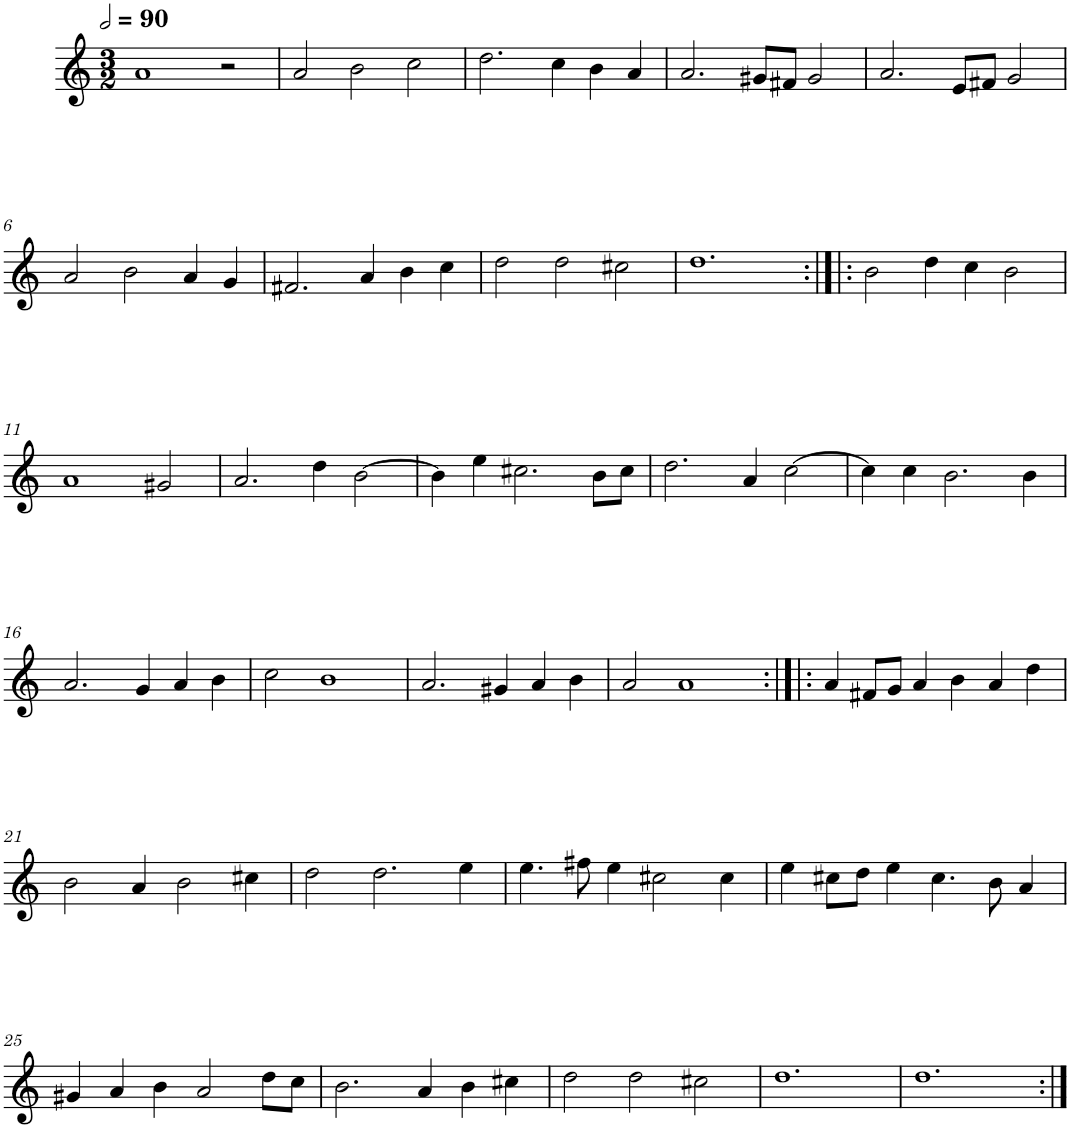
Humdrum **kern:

**kern
*part1
*staff1
*I"Cinq parties
*clefG2
*k[]
*M3/2
*MM180
=1
1a
2r
=2
2a/
2b\
2cc\
=3
2.dd\
4cc\
4b\
4a/
=4
2.a/
8g#X/L
8f#X/J
2g#/
=5
2.a/
8e/L
8f#X/J
2g/
!!LO:LB:g=z
=6
2a/
2b\
4a/
4g/
=7
2.f#X/
4a/
4b\
4cc\
=8
2dd\
2dd\
2cc#X\
=9
1.dd
=10:|!|:
2b\
4dd\
4cc\
2b\
!!LO:LB:g=z
=11
1a
2g#X/
=12
2.a/
4dd\
[2b\
=13
4b\]
4ee\
2.cc#X\
8b\L
8cc#\J
=14
2.dd\
4a/
[2cc\
=15
4cc\]
4cc\
2.b\
4b\
!!LO:LB:g=z
=16
2.a/
4g/
4a/
4b\
=17
2cc\
1b
=18
2.a/
4g#X/
4a/
4b\
=19
2a/
1a
=20:|!|:
4a/
8f#X/L
8g/J
4a/
4b\
4a/
4dd\
!!LO:LB:g=z
=21
2b\
4a/
2b\
4cc#X\
=22
2dd\
2.dd\
4ee\
=23
4.ee\
8ff#X\
4ee\
2cc#X\
4cc#\
=24
4ee\
8cc#X\L
8dd\J
4ee\
4.cc#\
8b\
4a/
!!LO:LB:g=z
=25
4g#X/
4a/
4b\
2a/
8dd\L
8cc\J
=26
2.b\
4a/
4b\
4cc#X\
=27
2dd\
2dd\
2cc#X\
=28
1.dd
=29
1.dd
=:|!
*-
